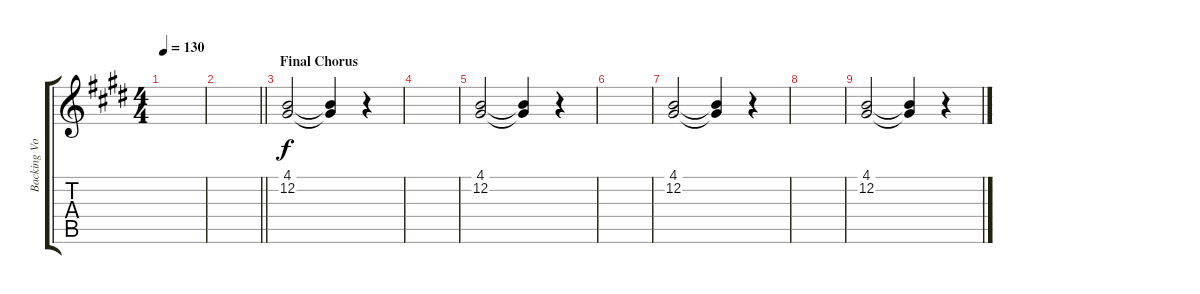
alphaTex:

\track ("Backing Vocals" "Backing Vo") {instrument lead6voice}
\staff {score tabs}
\tuning (E4 B3 G3 D3 A2 E2) {hide}
\ts (4 4)
\tempo 130
\clef g2
\ks e
|
\barLineRight lightlight
|
\section ("" "Final Chorus")
(4.1 12.2).2 (4.1{t} 12.2{t}).4 r.4 |
|
(4.1 12.2).2 (4.1{t} 12.2{t}).4 r.4 |
|
(4.1 12.2).2 (4.1{t} 12.2{t}).4 r.4 |
|
(4.1 12.2).2 (4.1{t} 12.2{t}).4 r.4
